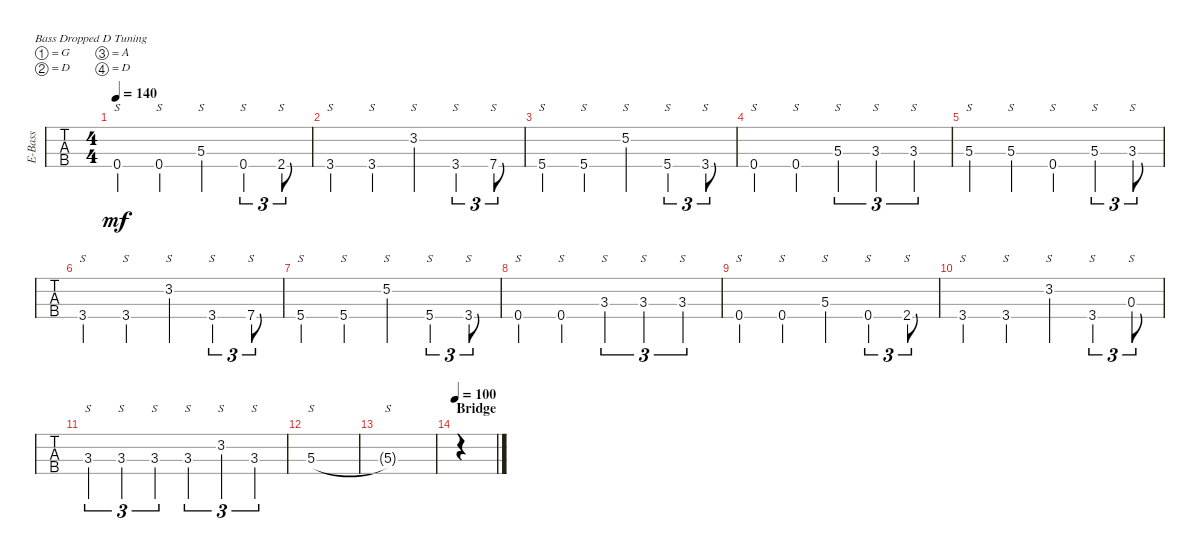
\defaultSystemsLayout 4
\bracketExtendMode groupsimilarinstruments
\multiBarRest
\otherSystemsTrackNameOrientation horizontal
\track ("Cole Train" "E-Bass") {instrument electricbassfinger}
\staff {tabs}
\tuning (G2 D2 A1 D1)
\ts (4 4)
\tempo 140
\clef f4
\ks c
0.4.4{s dy mf} 0.4.4{s} 5.3.4{s} 0.4.4{s tu (3 2)} 2.4.8{s tu (3 2)} |
3.4.4{s} 3.4.4{s} 3.2.4{s} 3.4.4{s tu (3 2)} 7.4.8{s tu (3 2)} |
5.4.4{s} 5.4.4{s} 5.2.4{s} 5.4.4{s tu (3 2)} 3.4.8{s tu (3 2)} |
0.4.4{s} 0.4.4{s} 5.3.4{s tu (3 2)} 3.3.4{s tu (3 2)} 3.3.4{s tu (3 2)} |
5.3.4{s} 5.3.4{s} 0.4.4{s} 5.3.4{s tu (3 2)} 3.3.8{s tu (3 2)} |
3.4.4{s} 3.4.4{s} 3.2.4{s} 3.4.4{s tu (3 2)} 7.4.8{s tu (3 2)} |
5.4.4{s} 5.4.4{s} 5.2.4{s} 5.4.4{s tu (3 2)} 3.4.8{s tu (3 2)} |
0.4.4{s} 0.4.4{s} 3.3.4{s tu (3 2)} 3.3.4{s tu (3 2)} 3.3.4{s tu (3 2)} |
0.4.4{s} 0.4.4{s} 5.3.4{s} 0.4.4{s tu (3 2)} 2.4.8{s tu (3 2)} |
3.4.4{s} 3.4.4{s} 3.2.4{s} 3.4.4{s tu (3 2)} 0.3.8{s tu (3 2)} |
3.3.4{s tu (3 2)} 3.3.4{s tu (3 2)} 3.3.4{s tu (3 2)} 3.3.4{s tu (3 2)} 3.2.4{s tu (3 2)} 3.3.4{s tu (3 2)} |
5.3.1{s} |
5.3{t}.1{s} |
\section ("" "Bridge")
\tempo 100
